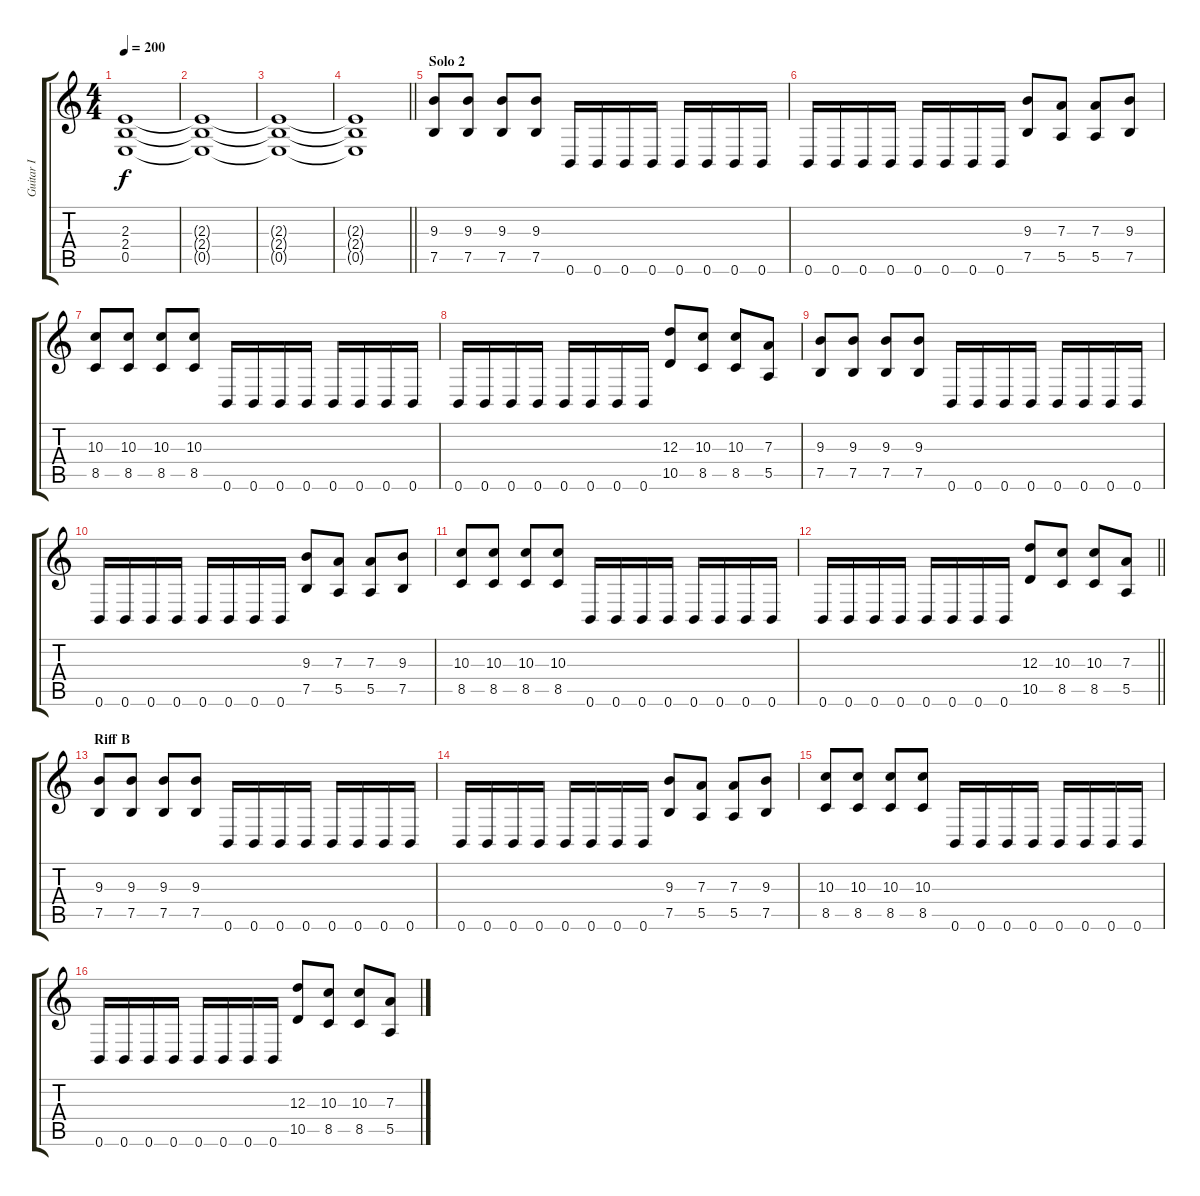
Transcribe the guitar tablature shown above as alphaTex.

\track ("Guitar I" "Guitar I") {instrument distortionguitar}
\staff {score tabs}
\tuning (B3 Gb3 D3 A2 E2 B1) {hide}
\ts (4 4)
\tempo 200
\clef g2
\ks c
(2.3 2.4 0.5).1{dy f} |
(2.3{t} 2.4{t} 0.5{t}).1 |
(2.3{t} 2.4{t} 0.5{t}).1 |
\barLineRight lightlight
(2.3{t} 2.4{t} 0.5{t}).1 |
\section ("" "Solo 2")
(9.3 7.5).8 (9.3 7.5).8 (9.3 7.5).8 (9.3 7.5).8 0.6.16 0.6.16 0.6.16 0.6.16 0.6.16 0.6.16 0.6.16 0.6.16 |
0.6.16 0.6.16 0.6.16 0.6.16 0.6.16 0.6.16 0.6.16 0.6.16 (9.3 7.5).8 (7.3 5.5).8 (7.3 5.5).8 (9.3 7.5).8 |
(10.3 8.5).8 (10.3 8.5).8 (10.3 8.5).8 (10.3 8.5).8 0.6.16 0.6.16 0.6.16 0.6.16 0.6.16 0.6.16 0.6.16 0.6.16 |
0.6.16 0.6.16 0.6.16 0.6.16 0.6.16 0.6.16 0.6.16 0.6.16 (12.3 10.5).8 (10.3 8.5).8 (10.3 8.5).8 (7.3 5.5).8 |
(9.3 7.5).8 (9.3 7.5).8 (9.3 7.5).8 (9.3 7.5).8 0.6.16 0.6.16 0.6.16 0.6.16 0.6.16 0.6.16 0.6.16 0.6.16 |
0.6.16 0.6.16 0.6.16 0.6.16 0.6.16 0.6.16 0.6.16 0.6.16 (9.3 7.5).8 (7.3 5.5).8 (7.3 5.5).8 (9.3 7.5).8 |
(10.3 8.5).8 (10.3 8.5).8 (10.3 8.5).8 (10.3 8.5).8 0.6.16 0.6.16 0.6.16 0.6.16 0.6.16 0.6.16 0.6.16 0.6.16 |
\barLineRight lightlight
0.6.16 0.6.16 0.6.16 0.6.16 0.6.16 0.6.16 0.6.16 0.6.16 (12.3 10.5).8 (10.3 8.5).8 (10.3 8.5).8 (7.3 5.5).8 |
\section ("" "Riff B")
(9.3 7.5).8 (9.3 7.5).8 (9.3 7.5).8 (9.3 7.5).8 0.6.16 0.6.16 0.6.16 0.6.16 0.6.16 0.6.16 0.6.16 0.6.16 |
0.6.16 0.6.16 0.6.16 0.6.16 0.6.16 0.6.16 0.6.16 0.6.16 (9.3 7.5).8 (7.3 5.5).8 (7.3 5.5).8 (9.3 7.5).8 |
(10.3 8.5).8 (10.3 8.5).8 (10.3 8.5).8 (10.3 8.5).8 0.6.16 0.6.16 0.6.16 0.6.16 0.6.16 0.6.16 0.6.16 0.6.16 |
0.6.16 0.6.16 0.6.16 0.6.16 0.6.16 0.6.16 0.6.16 0.6.16 (12.3 10.5).8 (10.3 8.5).8 (10.3 8.5).8 (7.3 5.5).8
